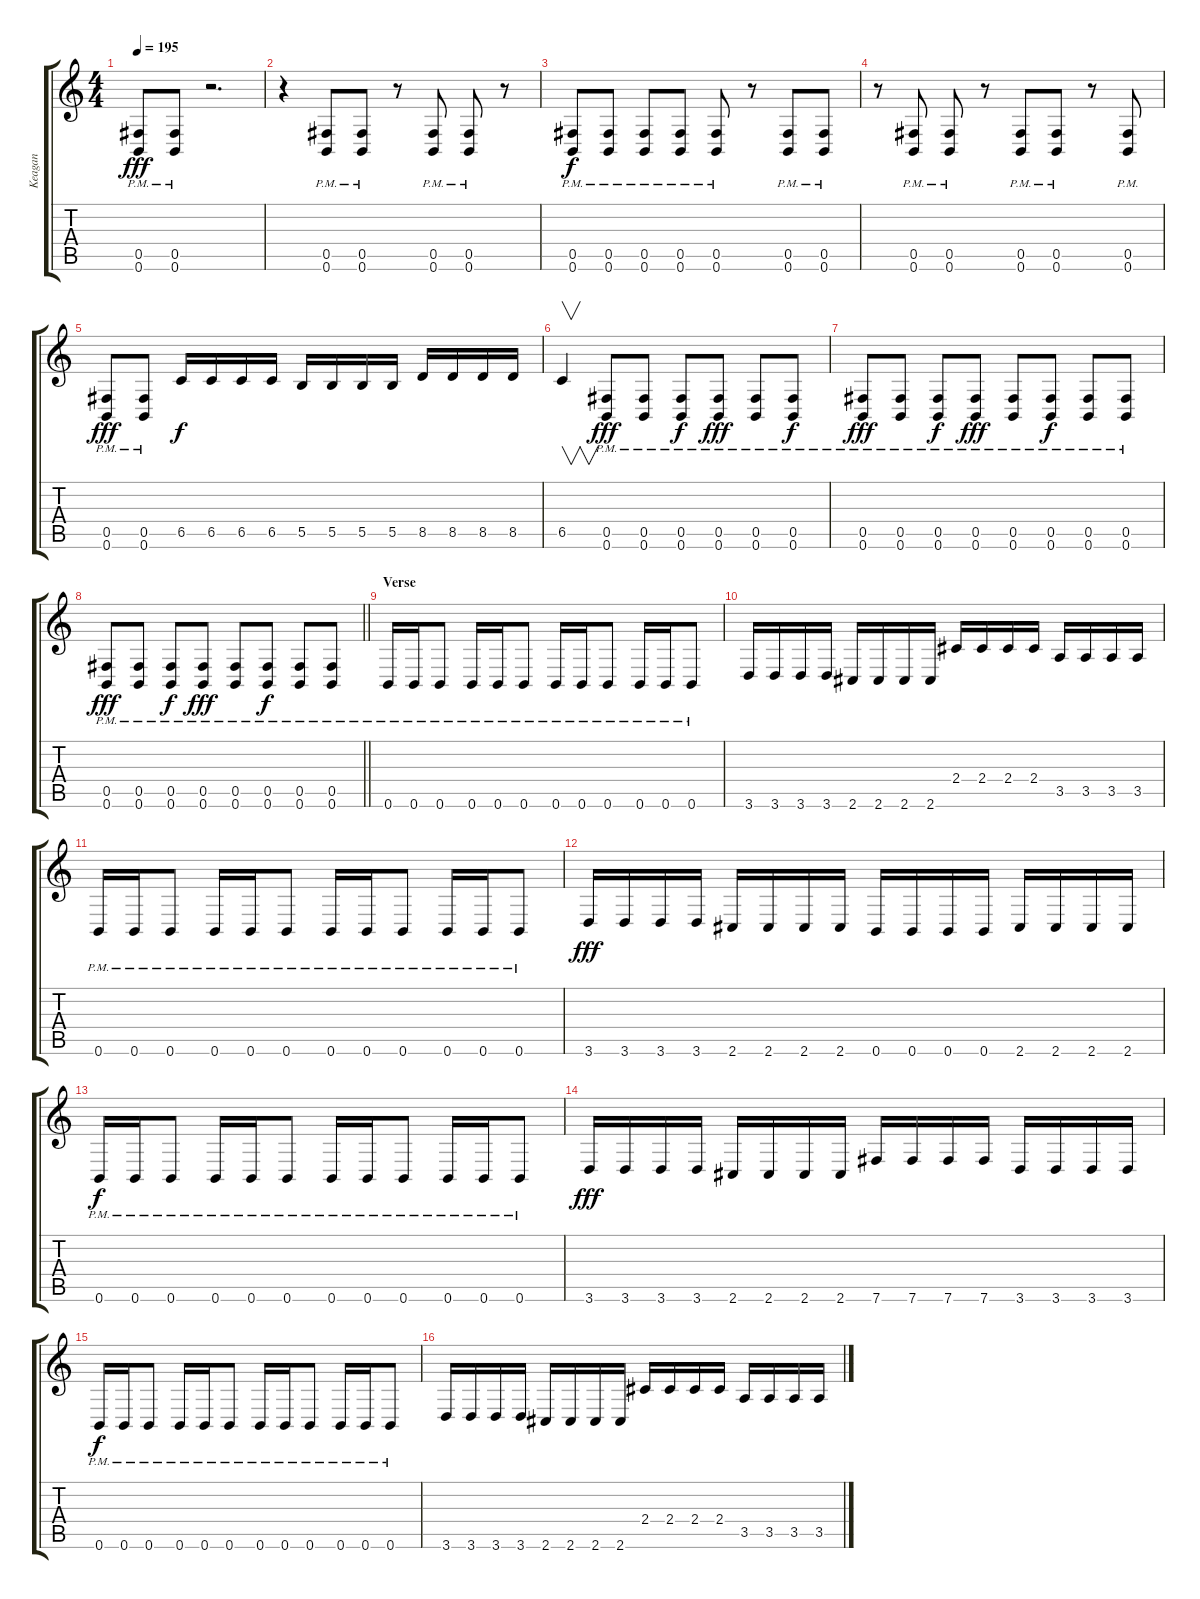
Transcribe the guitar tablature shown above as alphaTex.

\track ("Keagan" "Keagan") {instrument overdrivenguitar}
\staff {score tabs}
\tuning (Db4 Ab3 E3 B2 Gb2 B1) {hide}
\ts (4 4)
\tempo 195
\clef g2
\ks c
(0.5{pm} 0.6{pm}).8{dy fff} (0.5{pm} 0.6{pm}).8 r.2{d} |
r.4 (0.5{pm} 0.6{pm}).8 (0.5{pm} 0.6{pm}).8 r.8 (0.5{pm} 0.6{pm}).8 (0.5{pm} 0.6{pm}).8 r.8 |
(0.5{pm} 0.6{pm}).8{dy f} (0.5{pm} 0.6{pm}).8 (0.5{pm} 0.6{pm}).8 (0.5{pm} 0.6{pm}).8 (0.5{pm} 0.6{pm}).8 r.8 (0.5{pm} 0.6{pm}).8 (0.5{pm} 0.6{pm}).8 |
r.8 (0.5{pm} 0.6{pm}).8 (0.5{pm} 0.6{pm}).8 r.8 (0.5{pm} 0.6{pm}).8 (0.5{pm} 0.6{pm}).8 r.8 (0.5{pm} 0.6{pm}).8 |
(0.5{pm} 0.6{pm}).8{dy fff} (0.5{pm} 0.6{pm}).8 6.5.16{dy f} 6.5.16 6.5.16 6.5.16 5.5.16 5.5.16 5.5.16 5.5.16 8.5.16 8.5.16 8.5.16 8.5.16 |
6.5.4{v} (0.5{pm} 0.6{pm}).8{dy fff} (0.5{pm} 0.6{pm}).8 (0.5{pm} 0.6{pm}).8{dy f} (0.5{pm} 0.6{pm}).8{dy fff} (0.5{pm} 0.6{pm}).8 (0.5{pm} 0.6{pm}).8{dy f} |
(0.5{pm} 0.6{pm}).8{dy fff} (0.5{pm} 0.6{pm}).8 (0.5{pm} 0.6{pm}).8{dy f} (0.5{pm} 0.6{pm}).8{dy fff} (0.5{pm} 0.6{pm}).8 (0.5{pm} 0.6{pm}).8{dy f} (0.5{pm} 0.6{pm}).8 (0.5{pm} 0.6{pm}).8 |
\barLineRight lightlight
(0.5{pm} 0.6{pm}).8{dy fff} (0.5{pm} 0.6{pm}).8 (0.5{pm} 0.6{pm}).8{dy f} (0.5{pm} 0.6{pm}).8{dy fff} (0.5{pm} 0.6{pm}).8 (0.5{pm} 0.6{pm}).8{dy f} (0.5{pm} 0.6{pm}).8 (0.5{pm} 0.6{pm}).8 |
\section ("" "Verse")
0.6{pm}.16 0.6{pm}.16 0.6{pm}.8 0.6{pm}.16 0.6{pm}.16 0.6{pm}.8 0.6{pm}.16 0.6{pm}.16 0.6{pm}.8 0.6{pm}.16 0.6{pm}.16 0.6{pm}.8 |
3.6.16 3.6.16 3.6.16 3.6.16 2.6.16 2.6.16 2.6.16 2.6.16 2.4.16 2.4.16 2.4.16 2.4.16 3.5.16 3.5.16 3.5.16 3.5.16 |
0.6{pm}.16 0.6{pm}.16 0.6{pm}.8 0.6{pm}.16 0.6{pm}.16 0.6{pm}.8 0.6{pm}.16 0.6{pm}.16 0.6{pm}.8 0.6{pm}.16 0.6{pm}.16 0.6{pm}.8 |
3.6.16{dy fff} 3.6.16 3.6.16 3.6.16 2.6.16 2.6.16 2.6.16 2.6.16 0.6.16 0.6.16 0.6.16 0.6.16 2.6.16 2.6.16 2.6.16 2.6.16 |
0.6{pm}.16{dy f} 0.6{pm}.16 0.6{pm}.8 0.6{pm}.16 0.6{pm}.16 0.6{pm}.8 0.6{pm}.16 0.6{pm}.16 0.6{pm}.8 0.6{pm}.16 0.6{pm}.16 0.6{pm}.8 |
3.6.16{dy fff} 3.6.16 3.6.16 3.6.16 2.6.16 2.6.16 2.6.16 2.6.16 7.6.16 7.6.16 7.6.16 7.6.16 3.6.16 3.6.16 3.6.16 3.6.16 |
0.6{pm}.16{dy f} 0.6{pm}.16 0.6{pm}.8 0.6{pm}.16 0.6{pm}.16 0.6{pm}.8 0.6{pm}.16 0.6{pm}.16 0.6{pm}.8 0.6{pm}.16 0.6{pm}.16 0.6{pm}.8 |
3.6.16 3.6.16 3.6.16 3.6.16 2.6.16 2.6.16 2.6.16 2.6.16 2.4.16 2.4.16 2.4.16 2.4.16 3.5.16 3.5.16 3.5.16 3.5.16
